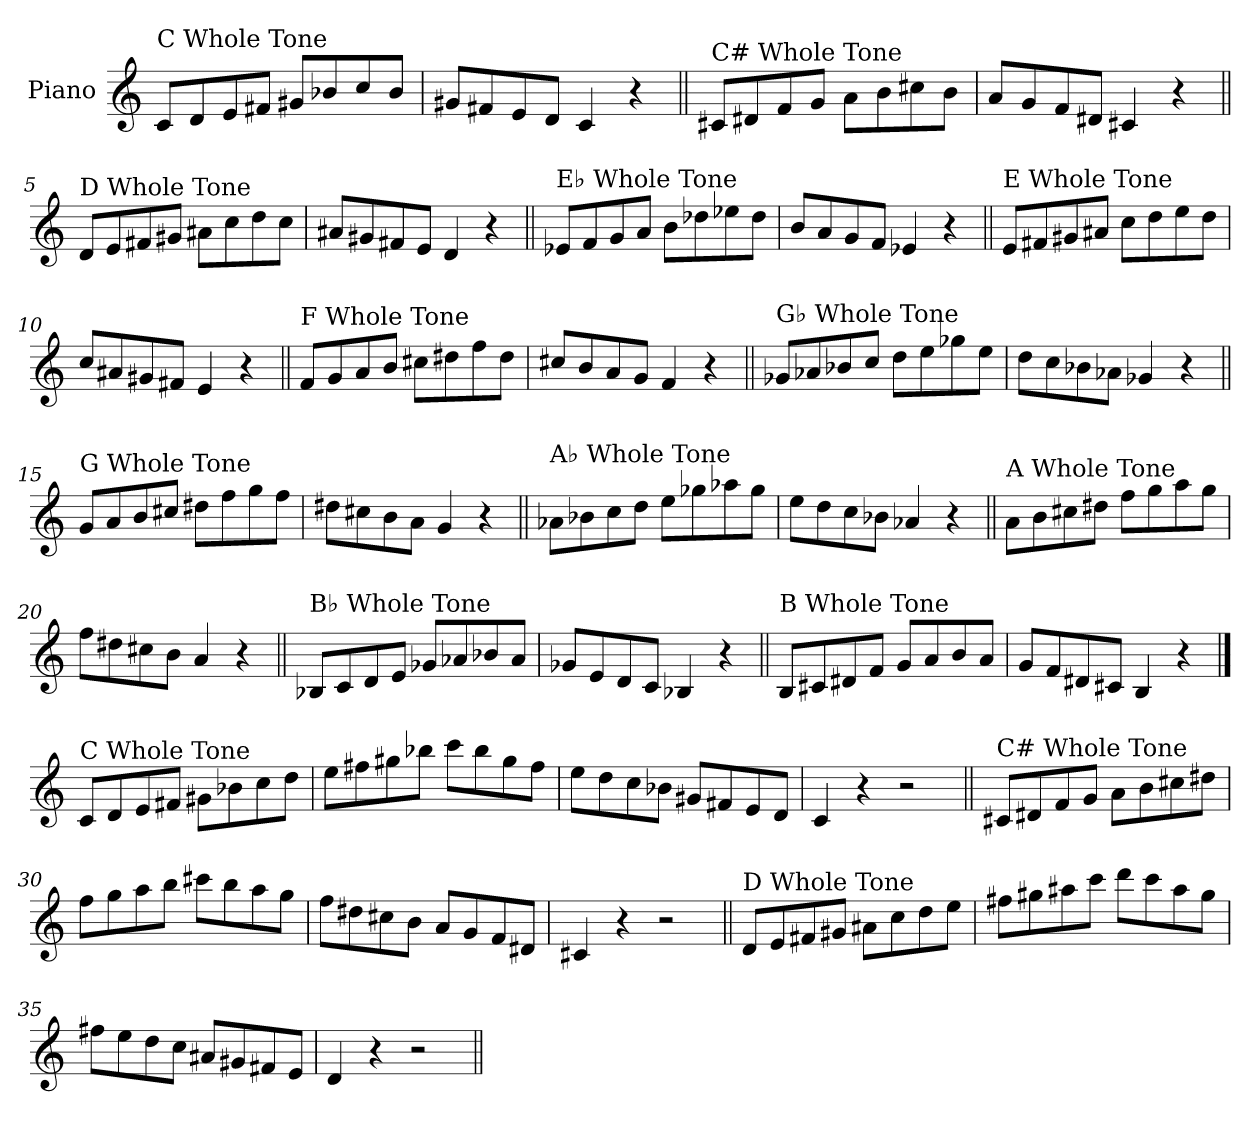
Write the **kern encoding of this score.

**kern
*part1
*staff1
*I"Piano
*I'Pno.
*clefG2
*k[]
=1
!LO:TX:a:t=C Whole Tone
8c/L
8d/
8e/
8f#X/J
8g#X/L
8b-X/
8cc/
8b-/J
=2
8g#X/L
8f#X/
8e/
8d/J
4c/
4r
=3||
!LO:TX:a:t=C# Whole Tone
8c#X/L
8d#X/
8f/
8g/J
8a\L
8b\
8cc#X\
8b\J
=4
8a/L
8g/
8f/
8d#X/J
4c#X/
4r
!!LO:LB:g=z
=5||
!LO:TX:a:t=D Whole Tone
8d/L
8e/
8f#X/
8g#X/J
8a#X\L
8cc\
8dd\
8cc\J
=6
8a#X/L
8g#X/
8f#X/
8e/J
4d/
4r
=7||
!LO:TX:a:t=E♭ Whole Tone
8e-X/L
8f/
8g/
8a/J
8b\L
8dd-X\
8ee-X\
8dd-\J
=8
8b/L
8a/
8g/
8f/J
4e-X/
4r
!!LO:LB:g=z
=9||
!LO:TX:a:t=E Whole Tone
8e/L
8f#X/
8g#X/
8a#X/J
8cc\L
8dd\
8ee\
8dd\J
=10
8cc/L
8a#X/
8g#X/
8f#X/J
4e/
4r
=11||
!LO:TX:a:t=F Whole Tone
8f/L
8g/
8a/
8b/J
8cc#X\L
8dd#X\
8ff\
8dd#\J
=12
8cc#X/L
8b/
8a/
8g/J
4f/
4r
!!LO:LB:g=z
=13||
!LO:TX:a:t=G♭ Whole Tone
8g-X/L
8a-X/
8b-X/
8cc/J
8dd\L
8ee\
8gg-X\
8ee\J
=14
8dd\L
8cc\
8b-X\
8a-X\J
4g-X/
4r
=15||
!LO:TX:a:t=G Whole Tone
8g/L
8a/
8b/
8cc#X/J
8dd#X\L
8ff\
8gg\
8ff\J
=16
8dd#X\L
8cc#X\
8b\
8a\J
4g/
4r
!!LO:LB:g=z
=17||
!LO:TX:a:t=A♭ Whole Tone
8a-X\L
8b-X\
8cc\
8dd\J
8ee\L
8gg-X\
8aa-X\
8gg-\J
=18
8ee\L
8dd\
8cc\
8b-X\J
4a-X/
4r
=19||
!LO:TX:a:t=A Whole Tone
8a\L
8b\
8cc#X\
8dd#X\J
8ff\L
8gg\
8aa\
8gg\J
=20
8ff\L
8dd#X\
8cc#X\
8b\J
4a/
4r
!!LO:LB:g=z
=21||
!LO:TX:a:t=B♭ Whole Tone
8B-X/L
8c/
8d/
8e/J
8g-X/L
8a-X/
8b-X/
8a-/J
=22
8g-X/L
8e/
8d/
8c/J
4B-X/
4r
=23||
!LO:TX:a:t=B Whole Tone
8B/L
8c#X/
8d#X/
8f/J
8g/L
8a/
8b/
8a/J
=24
8g/L
8f/
8d#X/
8c#X/J
4B/
4r
!!LO:PB:g=z
==25
!LO:TX:a:t=C Whole Tone
8c/L
8d/
8e/
8f#X/J
8g#X\L
8b-X\
8cc\
8dd\J
=26
8ee\L
8ff#X\
8gg#X\
8bb-X\J
8ccc\L
8bb-\
8gg#\
8ff#\J
=27
8ee\L
8dd\
8cc\
8b-X\J
8g#X/L
8f#X/
8e/
8d/J
=28
4c/
4r
2r
!!LO:LB:g=z
=29||
!LO:TX:a:t=C# Whole Tone
8c#X/L
8d#X/
8f/
8g/J
8a\L
8b\
8cc#X\
8dd#X\J
=30
8ff\L
8gg\
8aa\
8bb\J
8ccc#X\L
8bb\
8aa\
8gg\J
=31
8ff\L
8dd#X\
8cc#X\
8b\J
8a/L
8g/
8f/
8d#X/J
=32
4c#X/
4r
2r
!!LO:LB:g=z
=33||
!LO:TX:a:t=D Whole Tone
8d/L
8e/
8f#X/
8g#X/J
8a#X\L
8cc\
8dd\
8ee\J
=34
8ff#X\L
8gg#X\
8aa#X\
8ccc\J
8ddd\L
8ccc\
8aa#\
8gg#\J
=35
8ff#X\L
8ee\
8dd\
8cc\J
8a#X/L
8g#X/
8f#X/
8e/J
=36
4d/
4r
2r
=||
*-
